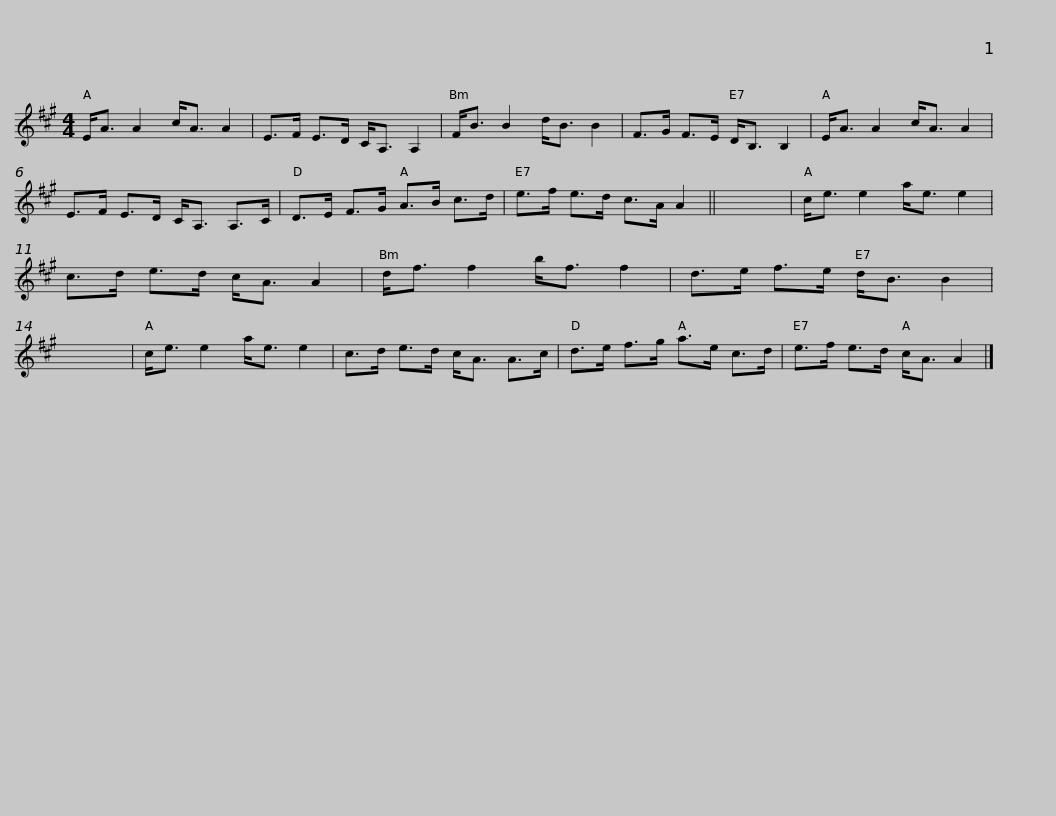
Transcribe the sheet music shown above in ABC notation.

X:1
L:1/8
M:4/4
I:linebreak $
K:A
V:1 treble
V:1
 E<A A2 c<A A2 | E>F E>D C<A, A,2 | F<B B2 d<B B2 | F>G F>E D<B, B,2 | E<A A2 c<A A2 |$ %5
 E>F E>D C<A, A,>C | D>E F>G A>B c>d | e>f e>d c>A A2 || x8 | c<e e2 a<e e2 |$ %10
 c>d e>d c<A A2 | d<f f2 b<f f2 | d>e f>e d<B B2 | x8 | c<e e2 a<e e2 | %15
 c>d e>d c<A A>c |$ d>e f>g a>e c>d | e>f e>d c<A A2 |] %18
